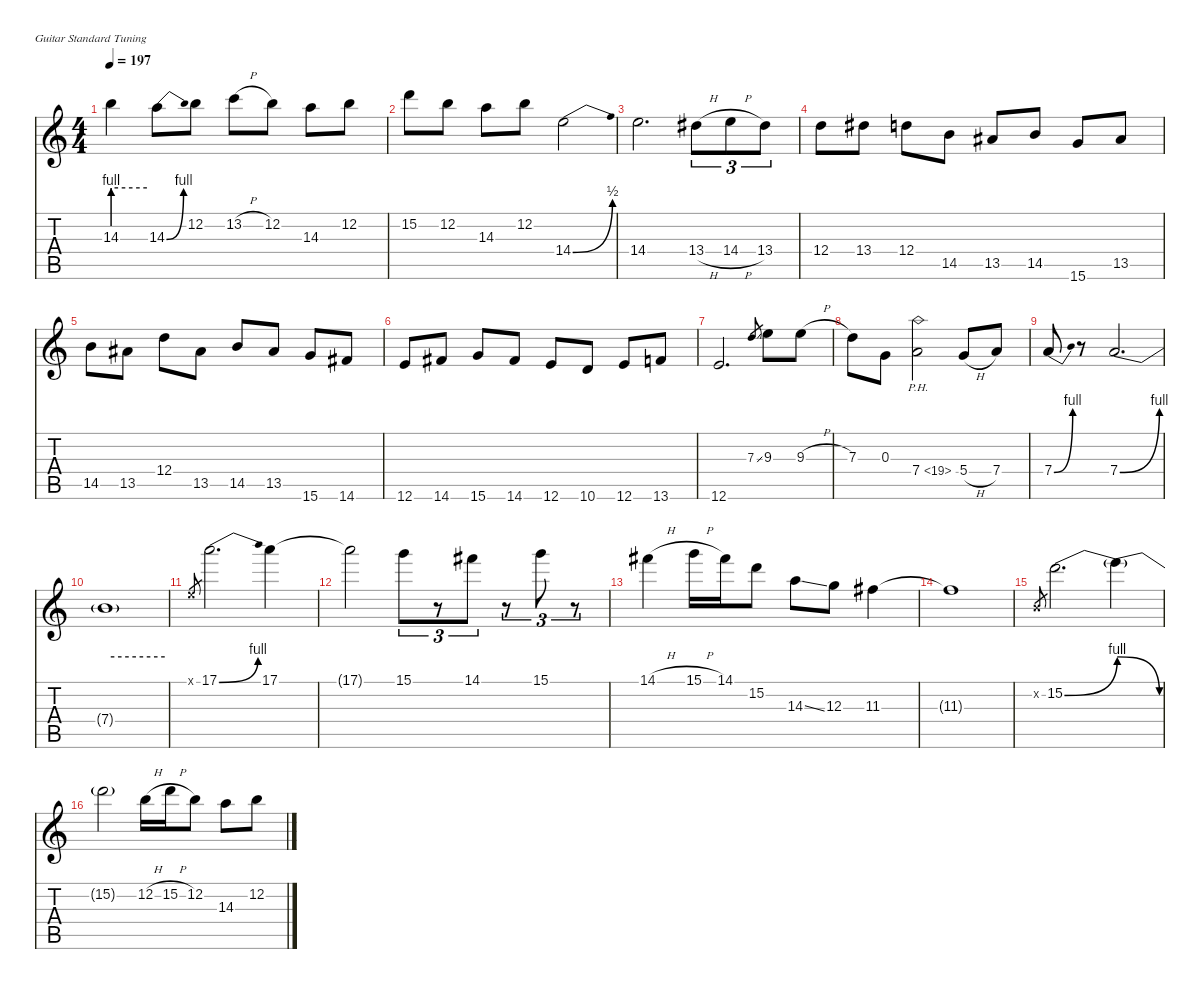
\defaultSystemsLayout 4
\hideDynamics
\bracketExtendMode nobrackets
\singleTrackTrackNamePolicy hidden
\multiTrackTrackNamePolicy hidden
\firstSystemTrackNameMode fullname
\firstSystemTrackNameOrientation horizontal
\otherSystemsTrackNameOrientation horizontal
\track ("Guitar 1" "dist.guit.") {instrument distortionguitar}
\staff {score tabs}
\tuning (E4 B3 G3 D3 A2 E2)
\ts (4 4)
\tempo 197
\clef g2
\ks c
14.3{be (hold 0 4 60 4) t}.4{dy f beam Down} 14.3{be (bend 0 0 30 4)}.8{dy fff beam Down} 12.2.8{beam Down} 13.2{h}.8{beam Down} 12.2.8{beam Down} 14.3.8{beam Down} 12.2.8{beam Down} |
15.2.8{beam Down} 12.2.8{beam Down} 14.3.8{beam Down} 12.2.8{beam Down} 14.4{be (bend 0 0 30 2)}.2{beam Down} |
14.4.2{d beam Down} 13.4{h acc #}.8{tu (3 2) beam Down} 14.4{h}.8{tu (3 2) beam Down} 13.4{acc #}.8{tu (3 2) beam Down} |
12.4.8{beam Down} 13.4{acc #}.8{beam Down} 12.4.8{beam Down} 14.5.8{beam Down} 13.5{acc #}.8{beam Up} 14.5.8{beam Up} 15.6.8{beam Up} 13.5{acc #}.8{beam Up} |
14.5.8{beam Down} 13.5{acc #}.8{beam Down} 12.4.8{beam Down} 13.5{acc #}.8{beam Down} 14.5.8{beam Up} 13.5{acc #}.8{beam Up} 15.6.8{beam Up} 14.6{acc #}.8{beam Up} |
12.6.8{beam Up} 14.6{acc #}.8{beam Up} 15.6.8{beam Up} 14.6{acc #}.8{beam Up} 12.6.8{beam Up} 10.6.8{beam Up} 12.6.8{beam Up} 13.6.8{beam Up} |
12.6.2{d beam Up} 7.3{ss}.8{gr dy mf beam Up} 9.3.8{dy fff beam Down} 9.3{h}.8{beam Down} |
7.3.8{beam Down} 0.3.8{beam Down} 7.4{ph 12}.2{beam Down} 5.4{h}.8{beam Up} 7.4.8{beam Up} |
7.4{be (bend 0 0 30 4)}.8{beam Up} r.8{beam Up} 7.4{be (bend 0 0 60 4)}.2{d beam Up} |
7.4{be (hold 0 4 60 4) t}.1{dy f beam Down} |
0.1{x}.8{gr dy ff beam Up} 17.1{be (bend 0 0 30 4)}.2{d dy fff beam Down} 17.1.4{beam Down} |
17.1{t}.2{dy f beam Down} 15.1.8{tu (3 2) dy fff beam Down} r.8{tu (3 2) beam Down} 14.1{acc #}.8{tu (3 2) beam Down} r.8{tu (3 2) beam Down} 15.1.8{tu (3 2) beam Down} r.8{tu (3 2) beam Down} |
14.1{h acc #}.4{beam Down} 15.1{h}.16{beam Down} 14.1{acc #}.16{beam Down} 15.2.8{beam Down} 14.3{ss}.8{beam Down} 12.3.8{beam Down} 11.3{acc #}.4{beam Down} |
11.3{t acc #}.1{dy f beam Down} |
0.2{x}.8{gr dy mf beam Up} 15.2{be (bend 0 0 60 4)}.2{d dy fff beam Down} 15.2{be (release 0 4 60 0) t}.4{dy f beam Down} |
15.2{be (hold 0 0 60 0) t}.2{beam Down} 12.2{h}.16{dy fff beam Down} 15.2{h}.16{beam Down} 12.2.8{beam Down} 14.3.8{beam Down} 12.2.8{beam Down}
